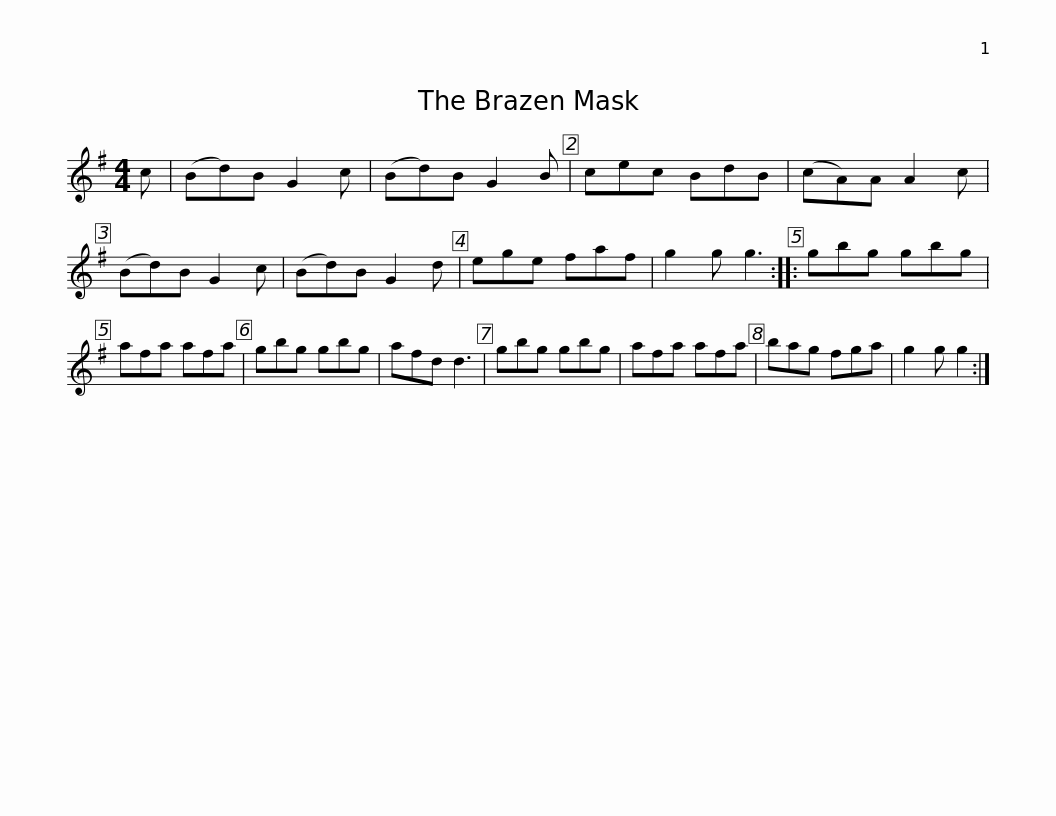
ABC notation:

X:1
L:1/8
M:4/4
I:linebreak $
K:G
V:1 treble
V:1
 c | (Bd)B G2 c | (Bd)B G2 B | cec BdB | (cA)A A2 c | %5
 (Bd)B G2 c | (Bd)B G2 d | ege faf | g2 g g3 ::$ gbg gbg | %10
 afa afa | gbg gbg | afd d3 | gbg gbg | afa afa | %15
 bag fga |$ g2 g g2 :| %17
